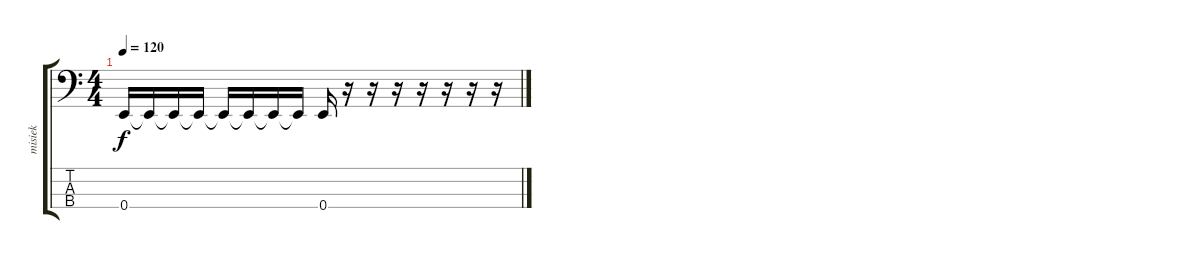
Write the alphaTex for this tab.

\track ("misiek" "misiek") {instrument electricbasspick}
\staff {score tabs}
\tuning (G2 D2 A1 E1) {hide}
\ts (4 4)
\tempo 120
\clef f4
\ks c
0.4{t}.16{dy f} 0.4{t}.16 0.4{t}.16 0.4{t}.16 0.4{t}.16 0.4{t}.16 0.4{t}.16 0.4{t}.16 0.4.16 r.16 r.16 r.16 r.16 r.16 r.16 r.16
